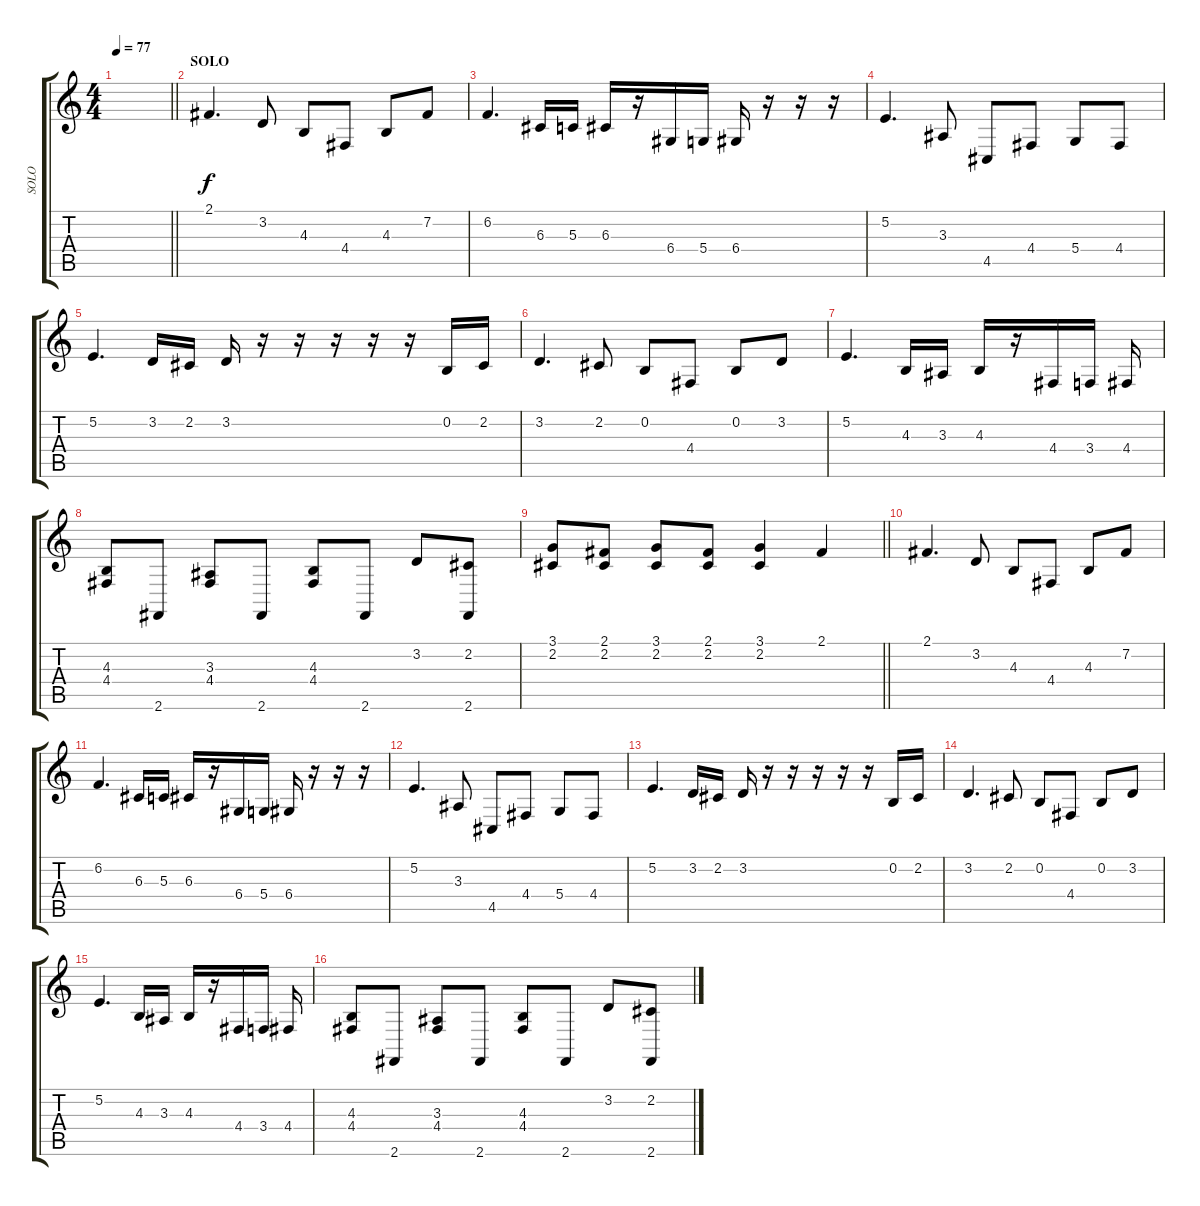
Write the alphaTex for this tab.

\track ("SOLO" "SOLO") {instrument churchorgan}
\staff {score tabs}
\tuning (E4 B3 G3 D3 A2 E2) {hide}
\ts (4 4)
\tempo 77
\clef g2
\barLineRight lightlight
\ks c
|
\section ("" "SOLO")
2.1.4{d} 3.2.8 4.3.8 4.4.8 4.3.8 7.2.8 |
6.2.4{d} 6.3.16 5.3.16 6.3.16 r.16 6.4.16 5.4.16 6.4.16 r.16 r.16 r.16 |
5.2.4{d} 3.3.8 4.5.8 4.4.8 5.4.8 4.4.8 |
5.2.4{d} 3.2.16 2.2.16 3.2.16 r.16 r.16 r.16 r.16 r.16 0.2.16 2.2.16 |
3.2.4{d} 2.2.8 0.2.8 4.4.8 0.2.8 3.2.8 |
5.2.4{d} 4.3.16 3.3.16 4.3.16 r.16 4.4.16 3.4.16 4.4.16 |
(4.3 4.4).8 2.6.8 (3.3 4.4).8 2.6.8 (4.3 4.4).8 2.6.8 3.2.8 (2.2 2.6).8 |
\barLineRight lightlight
(3.1 2.2).8 (2.1 2.2).8 (3.1 2.2).8 (2.1 2.2).8 (3.1 2.2).4 2.1.4 |
2.1.4{d} 3.2.8 4.3.8 4.4.8 4.3.8 7.2.8 |
6.2.4{d} 6.3.16 5.3.16 6.3.16 r.16 6.4.16 5.4.16 6.4.16 r.16 r.16 r.16 |
5.2.4{d} 3.3.8 4.5.8 4.4.8 5.4.8 4.4.8 |
5.2.4{d} 3.2.16 2.2.16 3.2.16 r.16 r.16 r.16 r.16 r.16 0.2.16 2.2.16 |
3.2.4{d} 2.2.8 0.2.8 4.4.8 0.2.8 3.2.8 |
5.2.4{d} 4.3.16 3.3.16 4.3.16 r.16 4.4.16 3.4.16 4.4.16 |
(4.3 4.4).8 2.6.8 (3.3 4.4).8 2.6.8 (4.3 4.4).8 2.6.8 3.2.8 (2.2 2.6).8
